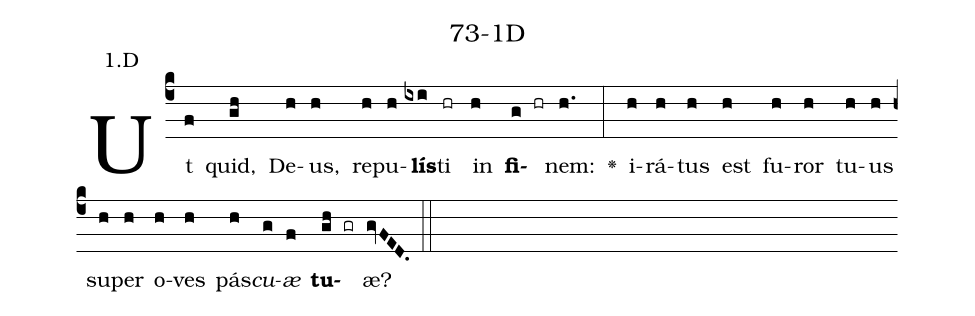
name: 73-1D;
annotation: 1.D;
%%
(c4)Ut(f) quid,(gh) De(h)us,(h) re(h)pu(h)<b>lís</b>(ixi)ti(hr) in(h) <b>fi</b>(g hr)nem:(h.) <v>\greheightstar</v>(:) i(h)rá(h)tus(h) est(h) fu(h)ror(h) tu(h)us(h) su(h)per(h) o(h)ves(h) pás(h)<i>cu</i>(g)<i>æ</i>(f) <b>tu</b>(gh gr)æ?(gvFED.) (::)


%E(h) u(h) o(g) u(f) a(gh) e.(gvFED.) (::)
